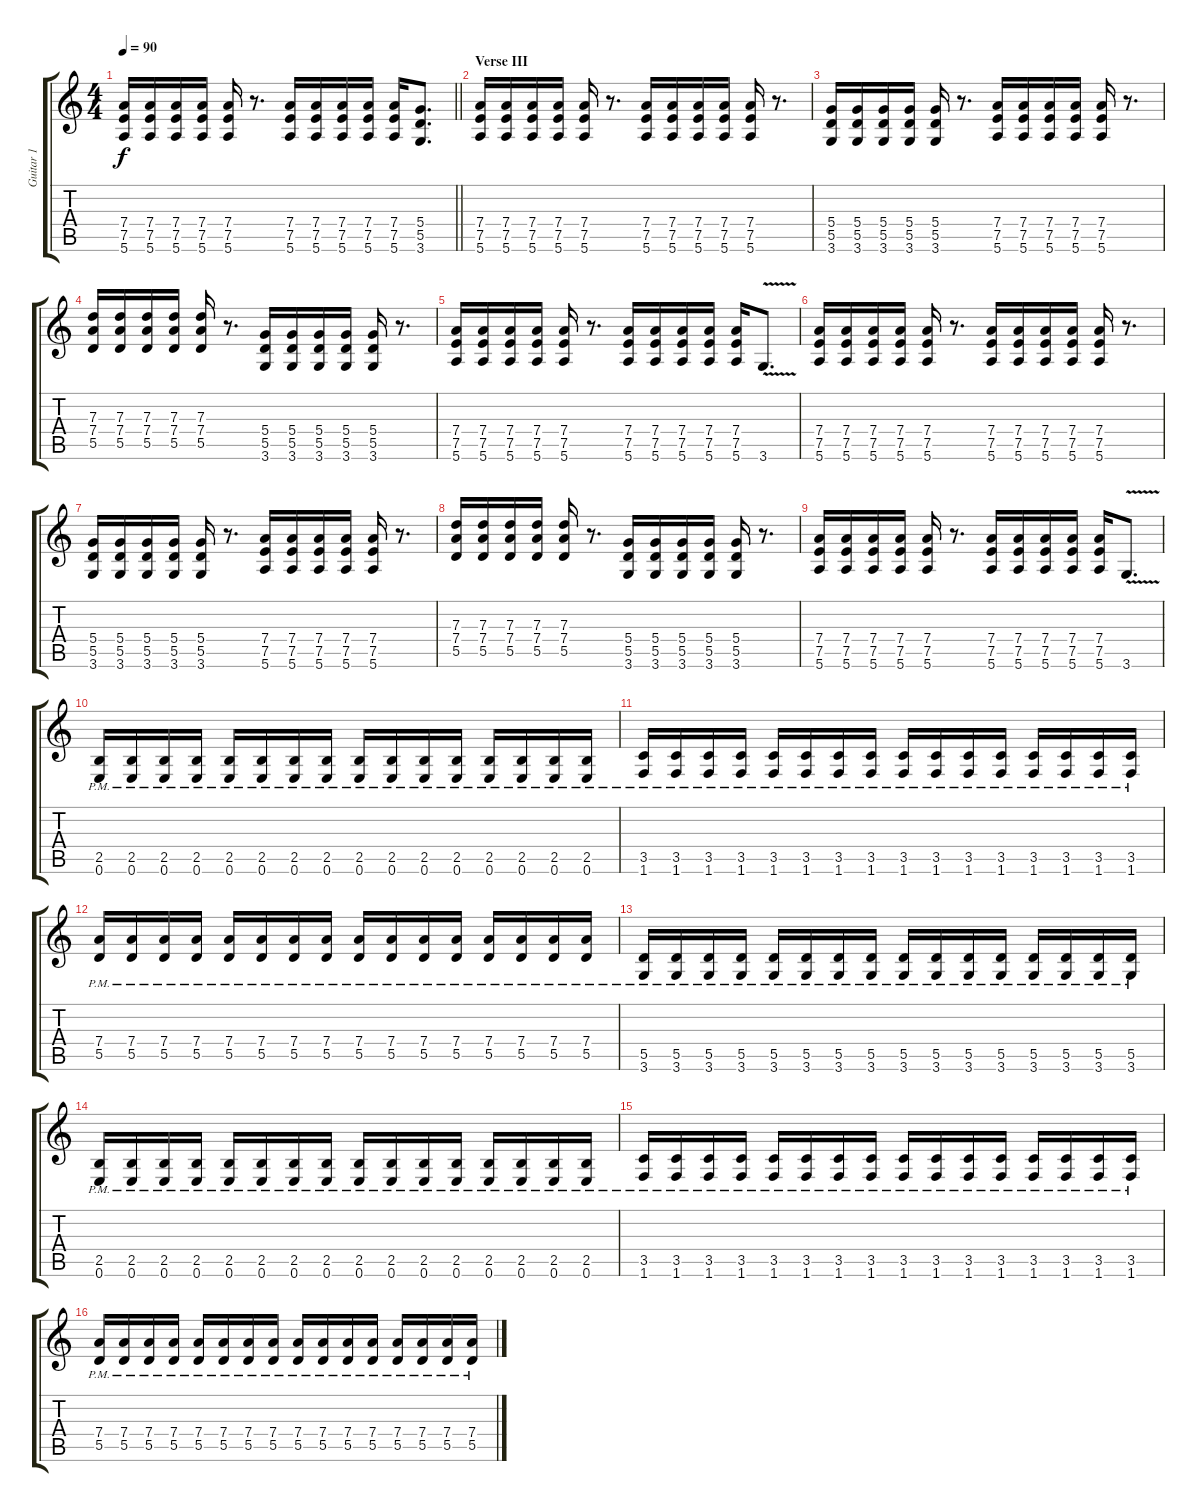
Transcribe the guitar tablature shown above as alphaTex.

\track ("Guitar 1" "Guitar 1") {instrument overdrivenguitar}
\staff {score tabs}
\tuning (E4 B3 G3 D3 A2 E2) {hide}
\ts (4 4)
\tempo 90
\clef g2
\barLineRight lightlight
\ks c
(7.4 7.5 5.6).16{dy f} (7.4 7.5 5.6).16 (7.4 7.5 5.6).16 (7.4 7.5 5.6).16 (7.4 7.5 5.6).16 r.8{d} (7.4 7.5 5.6).16 (7.4 7.5 5.6).16 (7.4 7.5 5.6).16 (7.4 7.5 5.6).16 (7.4 7.5 5.6).16 (5.4 5.5 3.6).8{d} |
\section ("" "Verse III")
(7.4 7.5 5.6).16 (7.4 7.5 5.6).16 (7.4 7.5 5.6).16 (7.4 7.5 5.6).16 (7.4 7.5 5.6).16 r.8{d} (7.4 7.5 5.6).16 (7.4 7.5 5.6).16 (7.4 7.5 5.6).16 (7.4 7.5 5.6).16 (7.4 7.5 5.6).16 r.8{d} |
(5.4 5.5 3.6).16 (5.4 5.5 3.6).16 (5.4 5.5 3.6).16 (5.4 5.5 3.6).16 (5.4 5.5 3.6).16 r.8{d} (7.4 7.5 5.6).16 (7.4 7.5 5.6).16 (7.4 7.5 5.6).16 (7.4 7.5 5.6).16 (7.4 7.5 5.6).16 r.8{d} |
(7.3 7.4 5.5).16 (7.3 7.4 5.5).16 (7.3 7.4 5.5).16 (7.3 7.4 5.5).16 (7.3 7.4 5.5).16 r.8{d} (5.4 5.5 3.6).16 (5.4 5.5 3.6).16 (5.4 5.5 3.6).16 (5.4 5.5 3.6).16 (5.4 5.5 3.6).16 r.8{d} |
(7.4 7.5 5.6).16 (7.4 7.5 5.6).16 (7.4 7.5 5.6).16 (7.4 7.5 5.6).16 (7.4 7.5 5.6).16 r.8{d} (7.4 7.5 5.6).16 (7.4 7.5 5.6).16 (7.4 7.5 5.6).16 (7.4 7.5 5.6).16 (7.4 7.5 5.6).16 3.6{v}.8{d} |
(7.4 7.5 5.6).16 (7.4 7.5 5.6).16 (7.4 7.5 5.6).16 (7.4 7.5 5.6).16 (7.4 7.5 5.6).16 r.8{d} (7.4 7.5 5.6).16 (7.4 7.5 5.6).16 (7.4 7.5 5.6).16 (7.4 7.5 5.6).16 (7.4 7.5 5.6).16 r.8{d} |
(5.4 5.5 3.6).16 (5.4 5.5 3.6).16 (5.4 5.5 3.6).16 (5.4 5.5 3.6).16 (5.4 5.5 3.6).16 r.8{d} (7.4 7.5 5.6).16 (7.4 7.5 5.6).16 (7.4 7.5 5.6).16 (7.4 7.5 5.6).16 (7.4 7.5 5.6).16 r.8{d} |
(7.3 7.4 5.5).16 (7.3 7.4 5.5).16 (7.3 7.4 5.5).16 (7.3 7.4 5.5).16 (7.3 7.4 5.5).16 r.8{d} (5.4 5.5 3.6).16 (5.4 5.5 3.6).16 (5.4 5.5 3.6).16 (5.4 5.5 3.6).16 (5.4 5.5 3.6).16 r.8{d} |
(7.4 7.5 5.6).16 (7.4 7.5 5.6).16 (7.4 7.5 5.6).16 (7.4 7.5 5.6).16 (7.4 7.5 5.6).16 r.8{d} (7.4 7.5 5.6).16 (7.4 7.5 5.6).16 (7.4 7.5 5.6).16 (7.4 7.5 5.6).16 (7.4 7.5 5.6).16 3.6{v}.8{d} |
(2.5 0.6{pm}).16 (2.5 0.6{pm}).16 (2.5 0.6{pm}).16 (2.5 0.6{pm}).16 (2.5 0.6{pm}).16 (2.5 0.6{pm}).16 (2.5 0.6{pm}).16 (2.5 0.6{pm}).16 (2.5 0.6{pm}).16 (2.5 0.6{pm}).16 (2.5 0.6{pm}).16 (2.5 0.6{pm}).16 (2.5 0.6{pm}).16 (2.5 0.6{pm}).16 (2.5 0.6{pm}).16 (2.5 0.6{pm}).16 |
(3.5 1.6{pm}).16 (3.5 1.6{pm}).16 (3.5 1.6{pm}).16 (3.5 1.6{pm}).16 (3.5 1.6{pm}).16 (3.5 1.6{pm}).16 (3.5 1.6{pm}).16 (3.5 1.6{pm}).16 (3.5 1.6{pm}).16 (3.5 1.6{pm}).16 (3.5 1.6{pm}).16 (3.5 1.6{pm}).16 (3.5 1.6{pm}).16 (3.5 1.6{pm}).16 (3.5 1.6{pm}).16 (3.5 1.6{pm}).16 |
(7.4 5.5{pm}).16 (7.4 5.5{pm}).16 (7.4 5.5{pm}).16 (7.4 5.5{pm}).16 (7.4 5.5{pm}).16 (7.4 5.5{pm}).16 (7.4 5.5{pm}).16 (7.4 5.5{pm}).16 (7.4 5.5{pm}).16 (7.4 5.5{pm}).16 (7.4 5.5{pm}).16 (7.4 5.5{pm}).16 (7.4 5.5{pm}).16 (7.4 5.5{pm}).16 (7.4 5.5{pm}).16 (7.4 5.5{pm}).16 |
(5.5 3.6{pm}).16 (5.5 3.6{pm}).16 (5.5 3.6{pm}).16 (5.5 3.6{pm}).16 (5.5 3.6{pm}).16 (5.5 3.6{pm}).16 (5.5 3.6{pm}).16 (5.5 3.6{pm}).16 (5.5 3.6{pm}).16 (5.5 3.6{pm}).16 (5.5 3.6{pm}).16 (5.5 3.6{pm}).16 (5.5 3.6{pm}).16 (5.5 3.6{pm}).16 (5.5 3.6{pm}).16 (5.5 3.6{pm}).16 |
(2.5 0.6{pm}).16 (2.5 0.6{pm}).16 (2.5 0.6{pm}).16 (2.5 0.6{pm}).16 (2.5 0.6{pm}).16 (2.5 0.6{pm}).16 (2.5 0.6{pm}).16 (2.5 0.6{pm}).16 (2.5 0.6{pm}).16 (2.5 0.6{pm}).16 (2.5 0.6{pm}).16 (2.5 0.6{pm}).16 (2.5 0.6{pm}).16 (2.5 0.6{pm}).16 (2.5 0.6{pm}).16 (2.5 0.6{pm}).16 |
(3.5 1.6{pm}).16 (3.5 1.6{pm}).16 (3.5 1.6{pm}).16 (3.5 1.6{pm}).16 (3.5 1.6{pm}).16 (3.5 1.6{pm}).16 (3.5 1.6{pm}).16 (3.5 1.6{pm}).16 (3.5 1.6{pm}).16 (3.5 1.6{pm}).16 (3.5 1.6{pm}).16 (3.5 1.6{pm}).16 (3.5 1.6{pm}).16 (3.5 1.6{pm}).16 (3.5 1.6{pm}).16 (3.5 1.6{pm}).16 |
(7.4 5.5{pm}).16 (7.4 5.5{pm}).16 (7.4 5.5{pm}).16 (7.4 5.5{pm}).16 (7.4 5.5{pm}).16 (7.4 5.5{pm}).16 (7.4 5.5{pm}).16 (7.4 5.5{pm}).16 (7.4 5.5{pm}).16 (7.4 5.5{pm}).16 (7.4 5.5{pm}).16 (7.4 5.5{pm}).16 (7.4 5.5{pm}).16 (7.4 5.5{pm}).16 (7.4 5.5{pm}).16 (7.4 5.5{pm}).16
